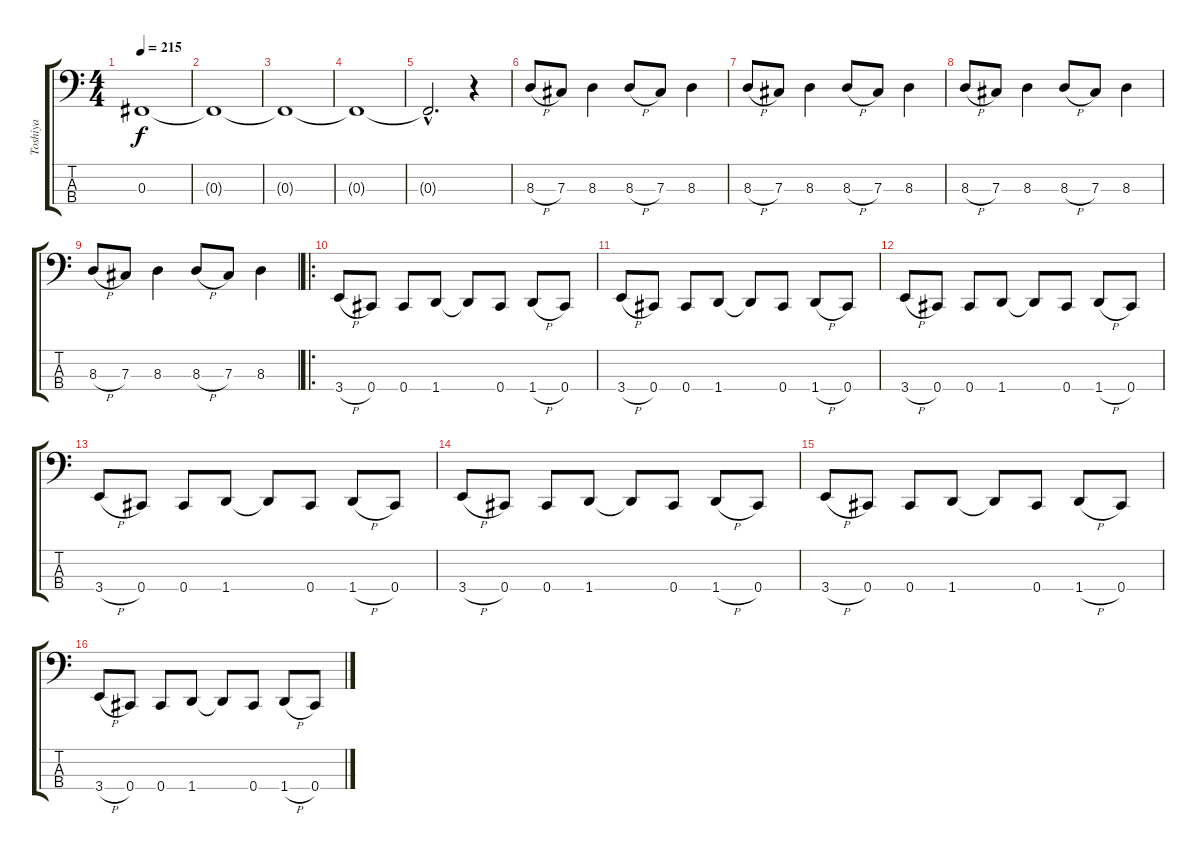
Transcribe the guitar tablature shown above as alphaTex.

\track ("Toshiya" "Toshiya") {instrument electricbasspick}
\staff {score tabs}
\tuning (E2 B1 Gb1 Db1) {hide}
\ts (4 4)
\tempo 215
\clef f4
\ks aminor
0.3{t}.1{dy f} |
0.3{t}.1 |
0.3{t}.1 |
0.3{t}.1 |
0.3{hac t}.2{d} r.4 |
8.3{h}.8 7.3.8 8.3.4 8.3{h}.8 7.3.8 8.3.4 |
8.3{h}.8 7.3.8 8.3.4 8.3{h}.8 7.3.8 8.3.4 |
8.3{h}.8 7.3.8 8.3.4 8.3{h}.8 7.3.8 8.3.4 |
8.3{h}.8 7.3.8 8.3.4 8.3{h}.8 7.3.8 8.3.4 |
\ro
3.4{h}.8 0.4.8 0.4.8 1.4.8 1.4{t}.8 0.4.8 1.4{h}.8 0.4.8 |
3.4{h}.8 0.4.8 0.4.8 1.4.8 1.4{t}.8 0.4.8 1.4{h}.8 0.4.8 |
3.4{h}.8 0.4.8 0.4.8 1.4.8 1.4{t}.8 0.4.8 1.4{h}.8 0.4.8 |
3.4{h}.8 0.4.8 0.4.8 1.4.8 1.4{t}.8 0.4.8 1.4{h}.8 0.4.8 |
3.4{h}.8 0.4.8 0.4.8 1.4.8 1.4{t}.8 0.4.8 1.4{h}.8 0.4.8 |
3.4{h}.8 0.4.8 0.4.8 1.4.8 1.4{t}.8 0.4.8 1.4{h}.8 0.4.8 |
3.4{h}.8 0.4.8 0.4.8 1.4.8 1.4{t}.8 0.4.8 1.4{h}.8 0.4.8
